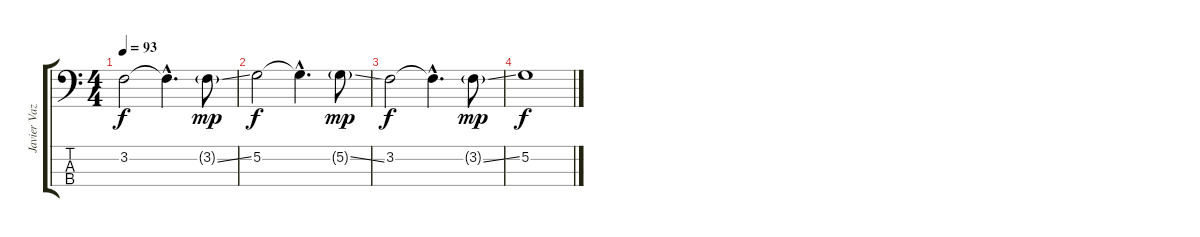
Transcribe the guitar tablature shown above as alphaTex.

\track ("Javier Vaz Martins" "Javier Vaz") {instrument electricbassfinger}
\staff {score tabs}
\tuning (G2 D2 A1 E1) {hide}
\ts (4 4)
\tempo 93
\clef f4
\ks c
3.2.2{dy f} 3.2{hac t}.4{d} 3.2{ss g}.8{dy mp} |
5.2.2{dy f} 5.2{hac t}.4{d} 5.2{ss g}.8{dy mp} |
3.2.2{dy f} 3.2{hac t}.4{d} 3.2{ss g}.8{dy mp} |
5.2.1{dy f}
